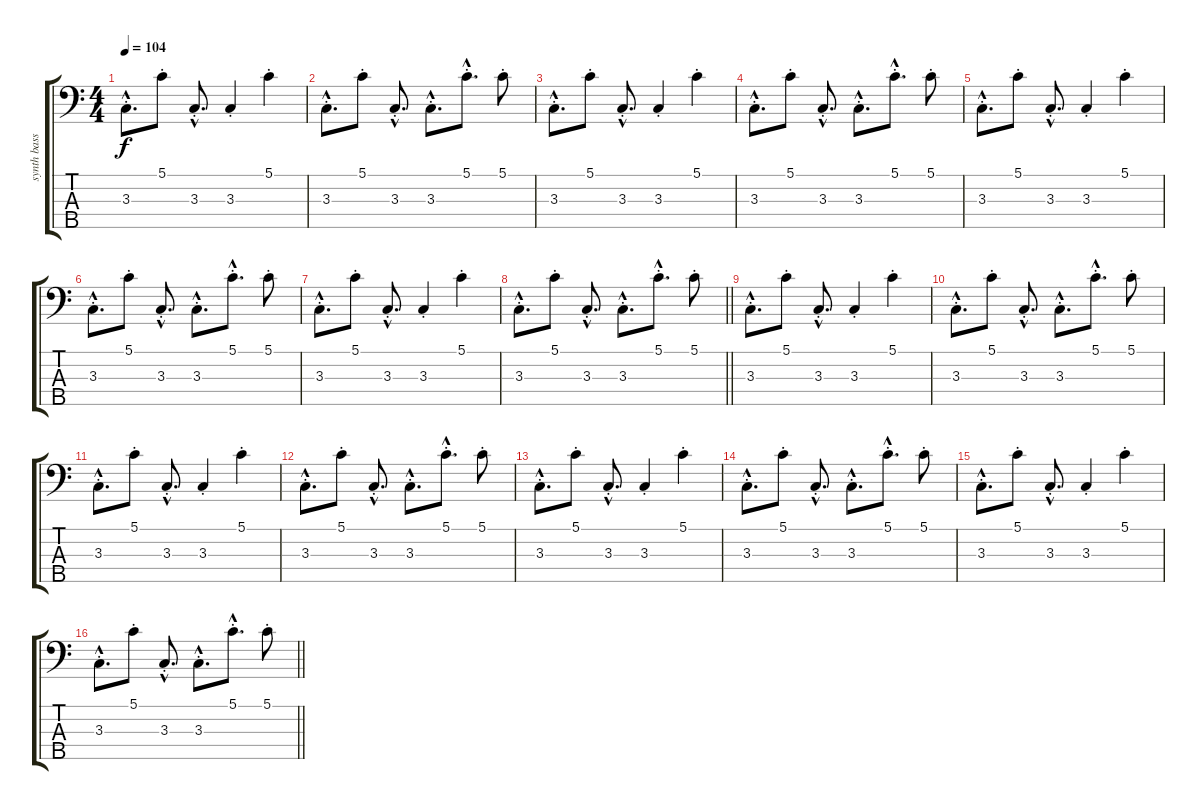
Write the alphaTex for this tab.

\track ("synth bass" "synth bass") {instrument synthbass1}
\staff {score tabs}
\tuning (G2 D2 A1 E1 B0) {hide}
\ts (4 4)
\tempo 104
\clef f4
\ks c
3.3{hac st}.8{d dy f instrument synthbass1} 5.1{st}.8 3.3{hac st}.8{d} 3.3{st}.4 5.1{st}.4 |
3.3{hac st}.8{d} 5.1{st}.8 3.3{hac st}.8{d} 3.3{hac st}.8{d} 5.1{hac st}.8{d} 5.1{st}.8 |
3.3{hac st}.8{d} 5.1{st}.8 3.3{hac st}.8{d} 3.3{st}.4 5.1{st}.4 |
3.3{hac st}.8{d} 5.1{st}.8 3.3{hac st}.8{d} 3.3{hac st}.8{d} 5.1{hac st}.8{d} 5.1{st}.8 |
3.3{hac st}.8{d} 5.1{st}.8 3.3{hac st}.8{d} 3.3{st}.4 5.1{st}.4 |
3.3{hac st}.8{d} 5.1{st}.8 3.3{hac st}.8{d} 3.3{hac st}.8{d} 5.1{hac st}.8{d} 5.1{st}.8 |
3.3{hac st}.8{d} 5.1{st}.8 3.3{hac st}.8{d} 3.3{st}.4 5.1{st}.4 |
\barLineRight lightlight
3.3{hac st}.8{d} 5.1{st}.8 3.3{hac st}.8{d} 3.3{hac st}.8{d} 5.1{hac st}.8{d} 5.1{st}.8 |
3.3{hac st}.8{d} 5.1{st}.8 3.3{hac st}.8{d} 3.3{st}.4 5.1{st}.4 |
3.3{hac st}.8{d} 5.1{st}.8 3.3{hac st}.8{d} 3.3{hac st}.8{d} 5.1{hac st}.8{d} 5.1{st}.8 |
3.3{hac st}.8{d} 5.1{st}.8 3.3{hac st}.8{d} 3.3{st}.4 5.1{st}.4 |
3.3{hac st}.8{d} 5.1{st}.8 3.3{hac st}.8{d} 3.3{hac st}.8{d} 5.1{hac st}.8{d} 5.1{st}.8 |
3.3{hac st}.8{d} 5.1{st}.8 3.3{hac st}.8{d} 3.3{st}.4 5.1{st}.4 |
3.3{hac st}.8{d} 5.1{st}.8 3.3{hac st}.8{d} 3.3{hac st}.8{d} 5.1{hac st}.8{d} 5.1{st}.8 |
3.3{hac st}.8{d} 5.1{st}.8 3.3{hac st}.8{d} 3.3{st}.4 5.1{st}.4 |
\barLineRight lightlight
3.3{hac st}.8{d} 5.1{st}.8 3.3{hac st}.8{d} 3.3{hac st}.8{d} 5.1{hac st}.8{d} 5.1{st}.8
